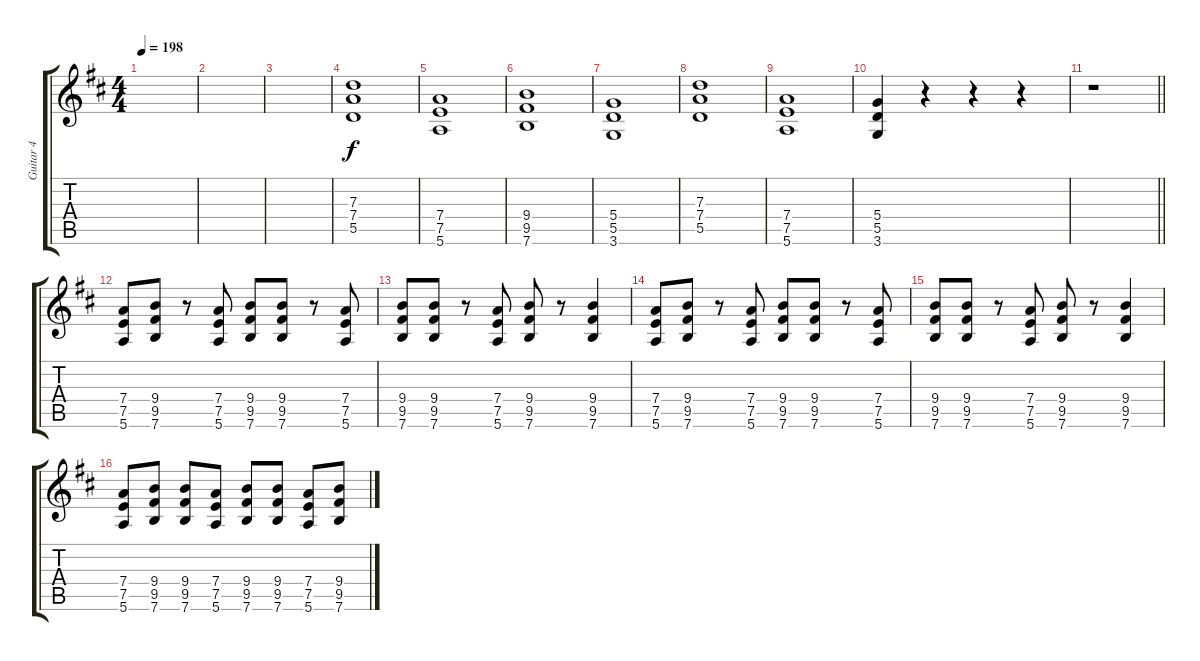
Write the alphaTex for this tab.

\track ("Guitar 4" "Guitar 4") {instrument distortionguitar}
\staff {score tabs}
\tuning (E4 B3 G3 D3 A2 E2) {hide}
\ts (4 4)
\tempo 198
\clef g2
\ks bminor
|
|
|
(7.3 7.4 5.5).1 |
(7.4 7.5 5.6).1 |
(9.4 9.5 7.6).1 |
(5.4 5.5 3.6).1 |
(7.3 7.4 5.5).1 |
(7.4 7.5 5.6).1 |
(5.4 5.5 3.6).4 r.4 r.4 r.4 |
\barLineRight lightlight
r.1 |
(7.4 7.5 5.6).8 (9.4 9.5 7.6).8 r.8 (7.4 7.5 5.6).8 (9.4 9.5 7.6).8 (9.4 9.5 7.6).8 r.8 (7.4 7.5 5.6).8 |
(9.4 9.5 7.6).8 (9.4 9.5 7.6).8 r.8 (7.4 7.5 5.6).8 (9.4 9.5 7.6).8 r.8 (9.4 9.5 7.6).4 |
(7.4 7.5 5.6).8 (9.4 9.5 7.6).8 r.8 (7.4 7.5 5.6).8 (9.4 9.5 7.6).8 (9.4 9.5 7.6).8 r.8 (7.4 7.5 5.6).8 |
(9.4 9.5 7.6).8 (9.4 9.5 7.6).8 r.8 (7.4 7.5 5.6).8 (9.4 9.5 7.6).8 r.8 (9.4 9.5 7.6).4 |
(7.4 7.5 5.6).8 (9.4 9.5 7.6).8 (9.4 9.5 7.6).8 (7.4 7.5 5.6).8 (9.4 9.5 7.6).8 (9.4 9.5 7.6).8 (7.4 7.5 5.6).8 (9.4 9.5 7.6).8
